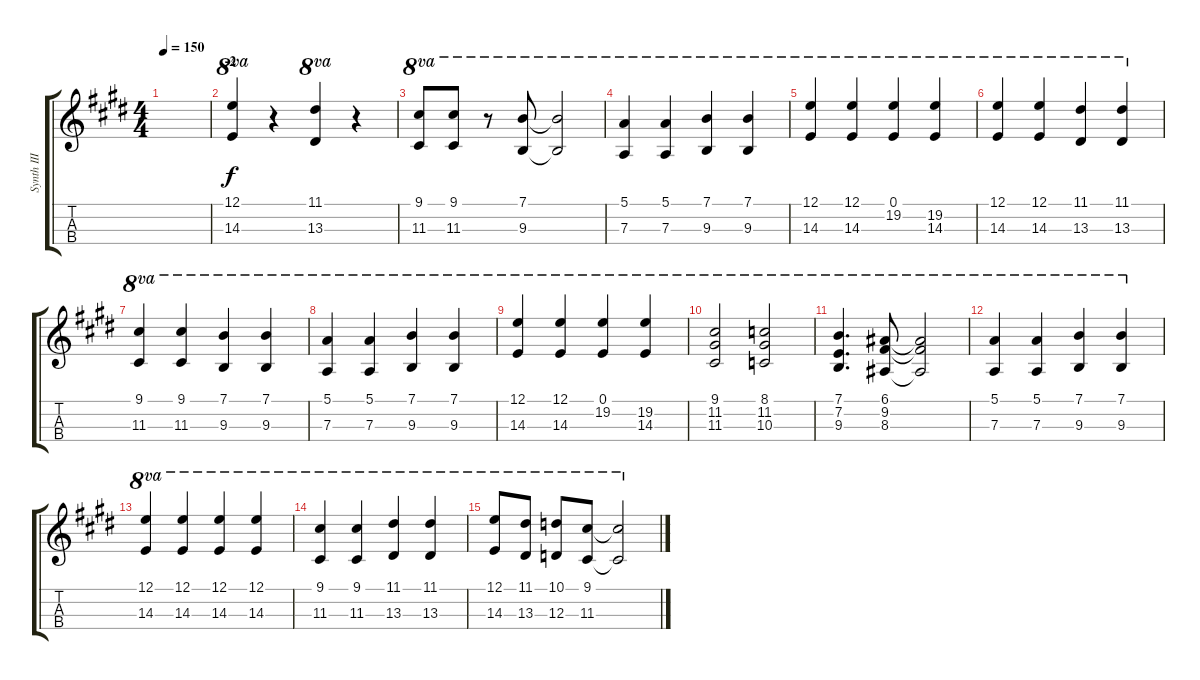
\track ("Synth III (Strings)" "Synth III ") {instrument stringensemble1}
\staff {score tabs}
\tuning (E5 A4 D4 G3) {hide}
\ts (4 4)
\tempo 150
\clef g2
\ks e
|
\section ("" "-2")
(12.1 14.3).4{ot 8va} r.4 (11.1 13.3).4{ot 8va} r.4 |
(9.1 11.3).8{ot 8va} (9.1 11.3).8{ot 8va} r.8{ot 8va} (7.1 9.3).8{ot 8va} (7.1{t} 9.3{t}).2{ot 8va} |
(5.1 7.3).4{ot 8va} (5.1 7.3).4{ot 8va} (7.1 9.3).4{ot 8va} (7.1 9.3).4{ot 8va} |
(12.1 14.3).4{ot 8va} (12.1 14.3).4{ot 8va} (0.1 19.2).4{ot 8va} (19.2 14.3).4{ot 8va} |
(12.1 14.3).4{ot 8va} (12.1 14.3).4{ot 8va} (11.1 13.3).4{ot 8va} (11.1 13.3).4{ot 8va} |
(9.1 11.3).4{ot 8va} (9.1 11.3).4{ot 8va} (7.1 9.3).4{ot 8va} (7.1 9.3).4{ot 8va} |
(5.1 7.3).4{ot 8va} (5.1 7.3).4{ot 8va} (7.1 9.3).4{ot 8va} (7.1 9.3).4{ot 8va} |
(12.1 14.3).4{ot 8va} (12.1 14.3).4{ot 8va} (0.1 19.2).4{ot 8va} (19.2 14.3).4{ot 8va} |
(9.1 11.2 11.3).2{ot 8va} (8.1 11.2 10.3).2{ot 8va} |
(7.1 7.2 9.3).4{d ot 8va} (6.1 9.2 8.3).8{ot 8va} (6.1{t} 9.2{t} 8.3{t}).2{ot 8va} |
(5.1 7.3).4{ot 8va} (5.1 7.3).4{ot 8va} (7.1 9.3).4{ot 8va} (7.1 9.3).4{ot 8va} |
(12.1 14.3).4{ot 8va} (12.1 14.3).4{ot 8va} (12.1 14.3).4{ot 8va} (12.1 14.3).4{ot 8va} |
(9.1 11.3).4{ot 8va} (9.1 11.3).4{ot 8va} (11.1 13.3).4{ot 8va} (11.1 13.3).4{ot 8va} |
(12.1 14.3).8{ot 8va} (11.1 13.3).8{ot 8va} (10.1 12.3).8{ot 8va} (9.1 11.3).8{ot 8va} (9.1{t} 11.3{t}).2{ot 8va}
